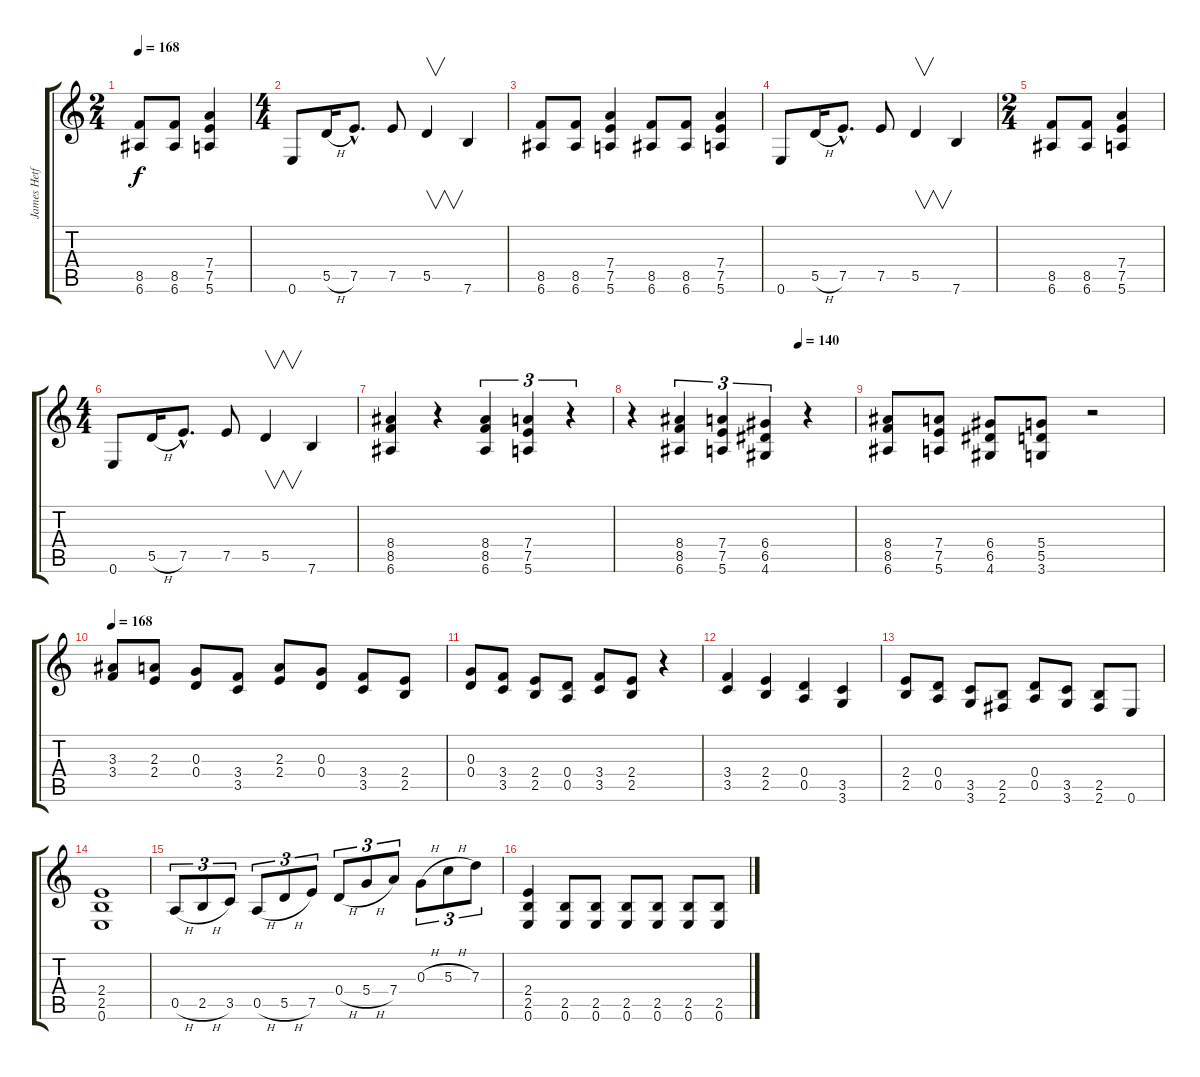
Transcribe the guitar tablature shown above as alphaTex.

\track ("James Hetfield Distortion" "James Hetf") {instrument distortionguitar}
\staff {score tabs}
\tuning (E4 B3 G3 D3 A2 E2) {hide}
\ts (2 4)
\tempo 168
\clef g2
\ks c
(8.5 6.6).8{dy f} (8.5 6.6).8 (7.4 7.5 5.6).4 |
\ts (4 4)
0.6.8 5.5{h}.16 7.5{hac}.8{d} 7.5.8 5.5.4{v} 7.6.4 |
(8.5 6.6).8 (8.5 6.6).8 (7.4 7.5 5.6).4 (8.5 6.6).8 (8.5 6.6).8 (7.4 7.5 5.6).4 |
0.6.8 5.5{h}.16 7.5{hac}.8{d} 7.5.8 5.5.4{v} 7.6.4 |
\ts (2 4)
(8.5 6.6).8 (8.5 6.6).8 (7.4 7.5 5.6).4 |
\ts (4 4)
0.6.8 5.5{h}.16 7.5{hac}.8{d} 7.5.8 5.5.4{v} 7.6.4 |
(8.4 8.5 6.6).4 r.4 (8.4 8.5 6.6).4{tu (3 2)} (7.4 7.5 5.6).4{tu (3 2)} r.4{tu (3 2)} |
\tempo (140 0.75)
r.4 (8.4 8.5 6.6).4{tu (3 2)} (7.4 7.5 5.6).4{tu (3 2)} (6.4 6.5 4.6).4{tu (3 2)} r.4 |
(8.4 8.5 6.6).8 (7.4 7.5 5.6).8 (6.4 6.5 4.6).8 (5.4 5.5 3.6).8 r.2 |
\tempo 168
(3.3 3.4).8 (2.3 2.4).8 (0.3 0.4).8 (3.4 3.5).8 (2.3 2.4).8 (0.3 0.4).8 (3.4 3.5).8 (2.4 2.5).8 |
(0.3 0.4).8 (3.4 3.5).8 (2.4 2.5).8 (0.4 0.5).8 (3.4 3.5).8 (2.4 2.5).8 r.4 |
(3.4 3.5).4 (2.4 2.5).4 (0.4 0.5).4 (3.5 3.6).4 |
(2.4 2.5).8 (0.4 0.5).8 (3.5 3.6).8 (2.5 2.6).8 (0.4 0.5).8 (3.5 3.6).8 (2.5 2.6).8 0.6.8 |
(2.4 2.5 0.6).1 |
0.5{h}.8{tu (3 2)} 2.5{h}.8{tu (3 2)} 3.5.8{tu (3 2)} 0.5{h}.8{tu (3 2)} 5.5{h}.8{tu (3 2)} 7.5.8{tu (3 2)} 0.4{h}.8{tu (3 2)} 5.4{h}.8{tu (3 2)} 7.4.8{tu (3 2)} 0.3{h}.8{tu (3 2)} 5.3{h}.8{tu (3 2)} 7.3.8{tu (3 2)} |
(2.4 2.5 0.6).4 (2.5 0.6).8 (2.5 0.6).8 (2.5 0.6).8 (2.5 0.6).8 (2.5 0.6).8 (2.5 0.6).8
